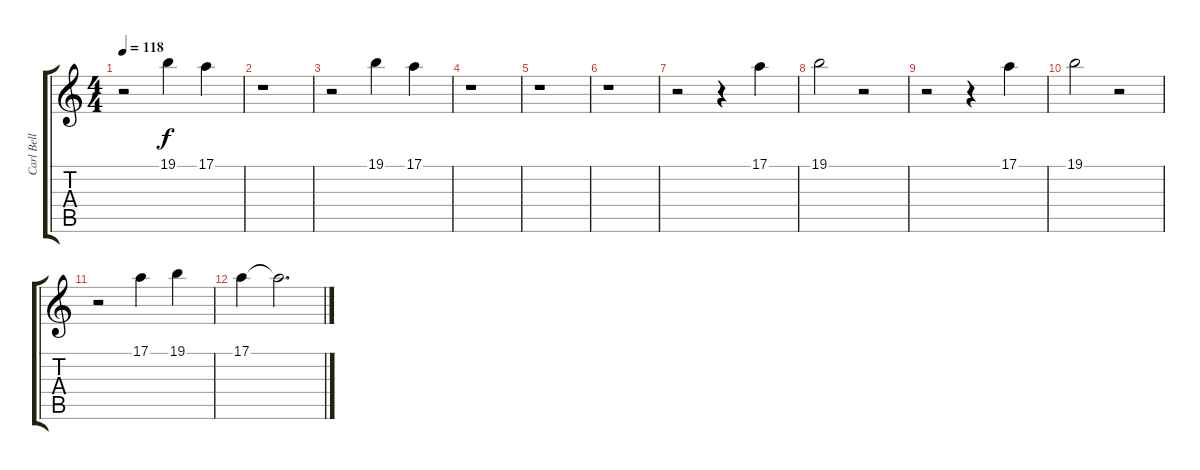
\track ("Carl Bell (Keyboard)" "Carl Bell ") {instrument electricgrandpiano}
\staff {score tabs}
\tuning (E4 B3 G3 D3 A2 E2) {hide}
\ts (4 4)
\tempo 118
\clef g2
\ks c
r.2{dy f} 19.1.4 17.1.4 |
r.1 |
r.2 19.1.4 17.1.4 |
r.1 |
r.1 |
r.1 |
r.2 r.4 17.1.4 |
19.1.2 r.2 |
r.2 r.4 17.1.4 |
19.1.2 r.2 |
r.2 17.1.4 19.1.4 |
17.1.4 17.1{t}.2{d}
